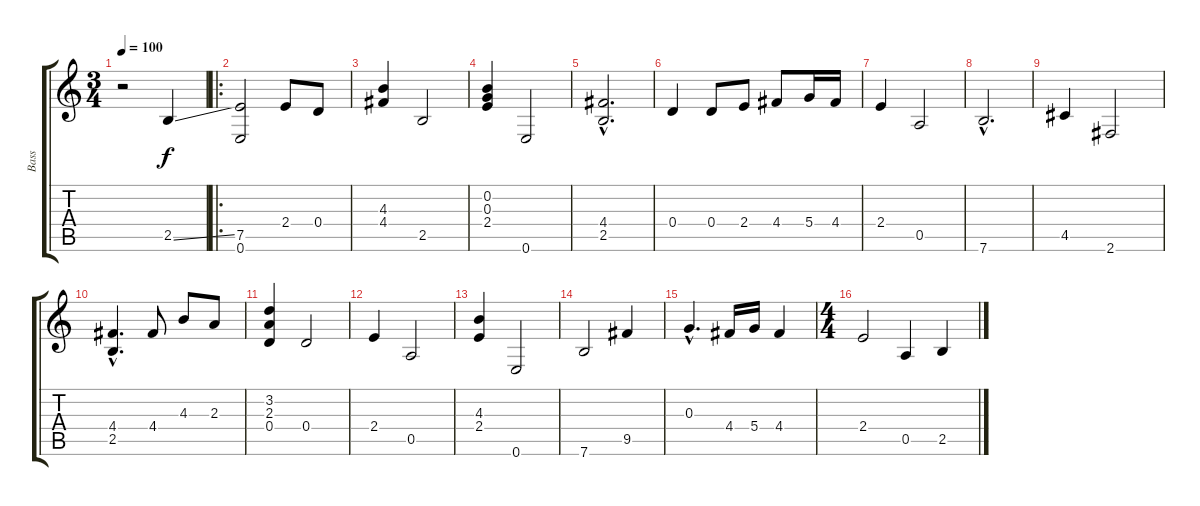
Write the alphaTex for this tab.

\track ("Bass" "Bass") {instrument acousticguitarsteel}
\staff {score tabs}
\tuning (E4 B3 G3 D3 A2 E2) {hide}
\ts (3 4)
\tempo 100
\clef g2
\ks c
r.2{dy f instrument acousticguitarsteel} 2.5{ss}.4 |
\ro
(7.5 0.6).2 2.4.8 0.4.8 |
(4.3 4.4).4 2.5.2 |
(0.2 0.3 2.4).4 0.6.2 |
(4.4{hac} 2.5{hac}).2{d} |
0.4.4 0.4.8 2.4.8 4.4.8 5.4.16 4.4.16 |
2.4.4 0.5.2 |
7.6{hac}.2{d} |
4.5.4 2.6.2 |
(4.4{hac} 2.5{hac}).4{d} 4.4.8 4.3.8 2.3.8 |
(3.2 2.3 0.4).4 0.4.2 |
2.4.4 0.5.2 |
(4.3 2.4).4 0.6.2 |
7.6.2 9.5.4 |
0.3{hac}.4{d} 4.4.16 5.4.16 4.4.4 |
\ts (4 4)
2.4.2 0.5.4 2.5.4
